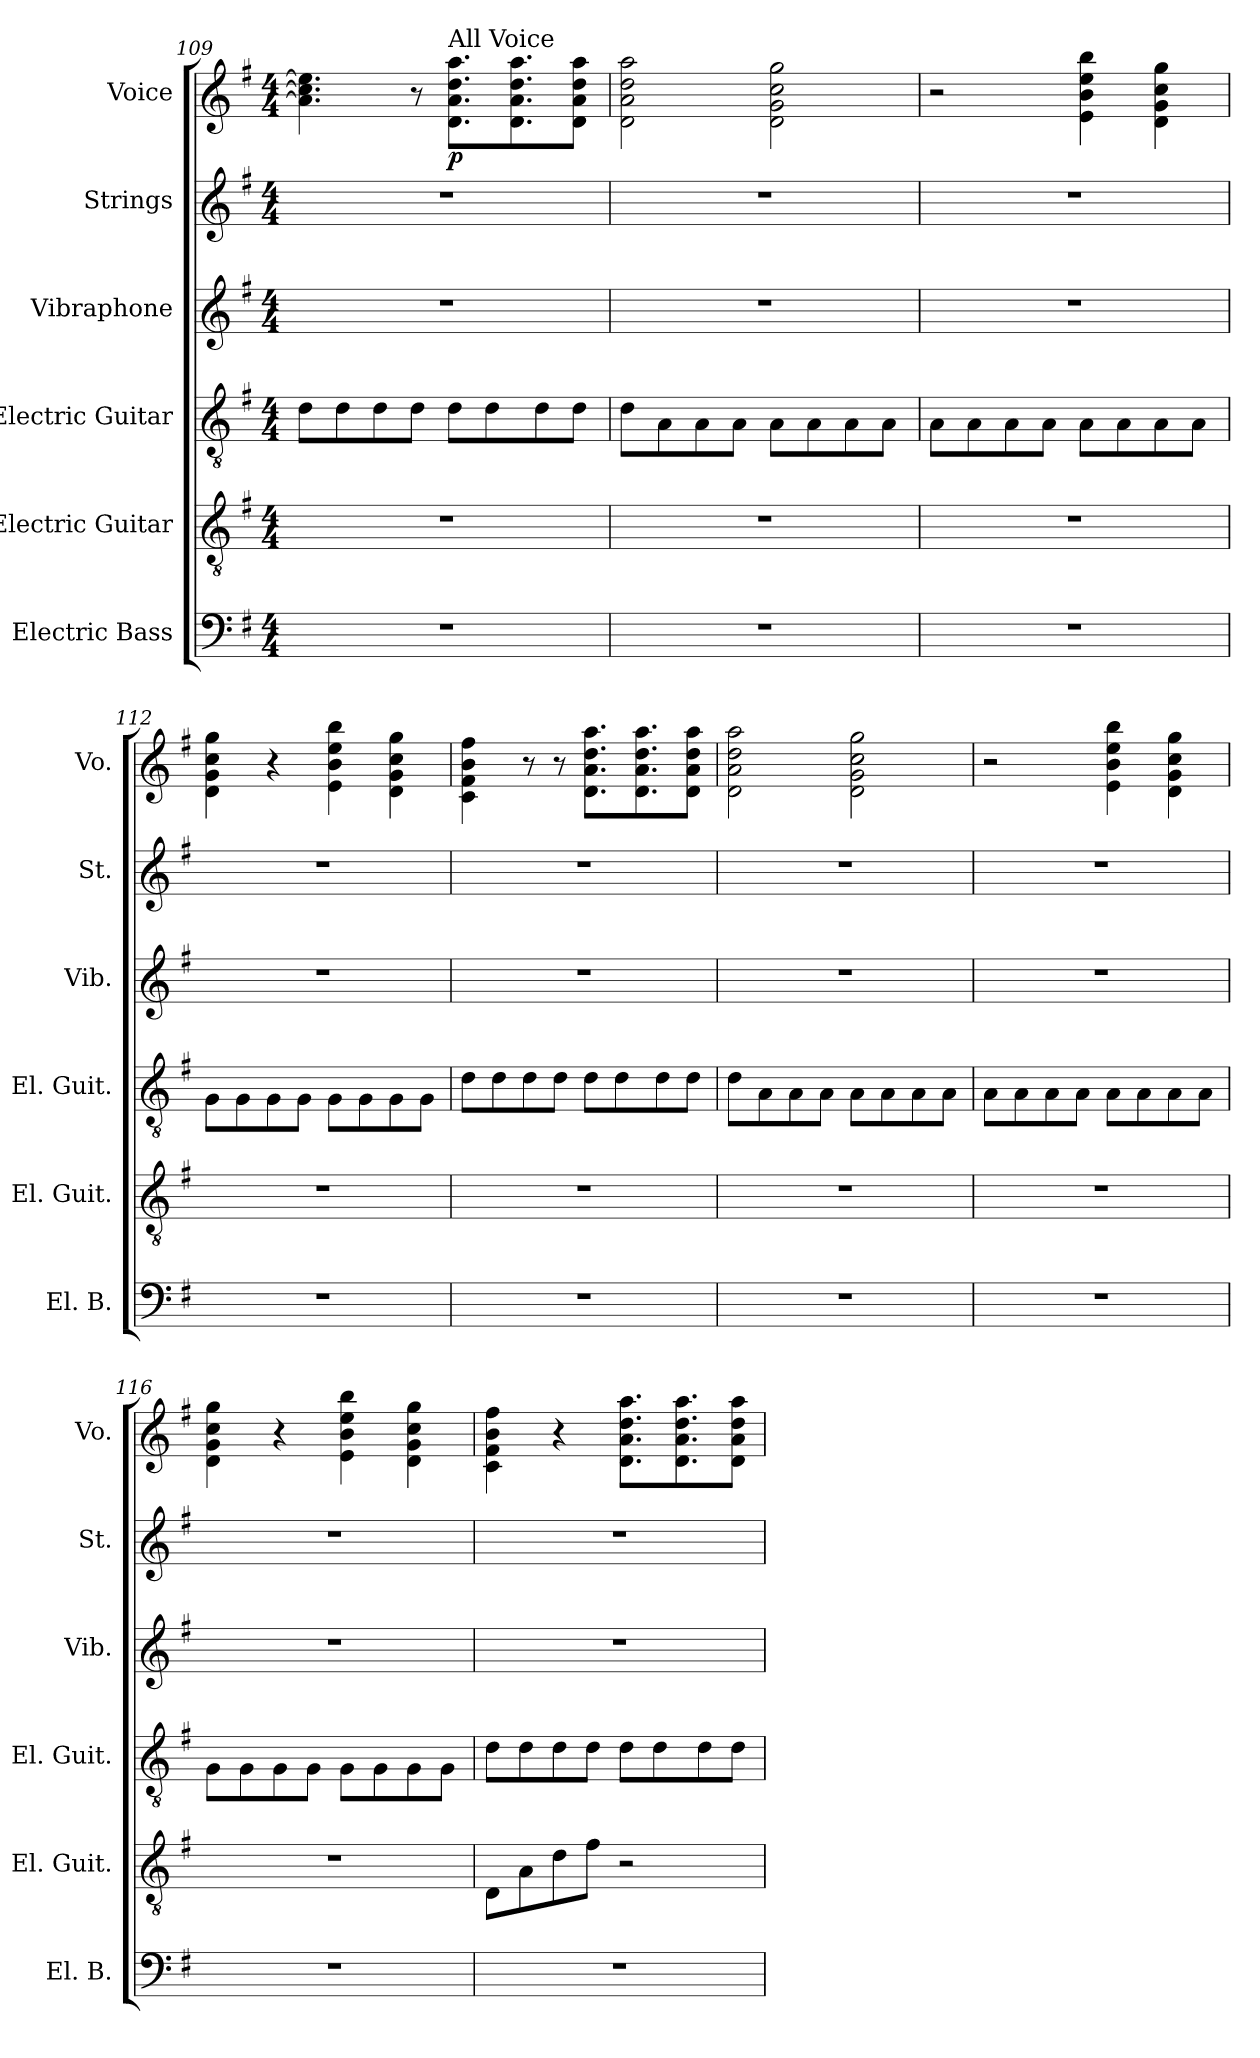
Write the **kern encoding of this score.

**kern	**kern	**kern	**kern	**kern	**kern	**dynam
*part6	*part5	*part4	*part3	*part2	*part1	*part1
*staff6	*staff5	*staff4	*staff3	*staff2	*staff1	*staff1
*I"Electric Bass	*I"Electric Guitar	*I"Electric Guitar	*I"Vibraphone	*I"Strings	*I"Voice	*
*I'El. B.	*I'El. Guit.	*I'El. Guit.	*I'Vib.	*I'St.	*I'Vo.	*
*clefF4	*clefGv2	*clefGv2	*clefG2	*clefG2	*clefG2	*
*k[f#]	*k[f#]	*k[f#]	*k[f#]	*k[f#]	*k[f#]	*
*M4/4	*M4/4	*M4/4	*M4/4	*M4/4	*M4/4	*
=109	=109	=109	=109	=109	=109	=109
1r	1r	8d\L	1r	1r	4.a]\ 4.cc]\ 4.ee]\	.
.	.	8d\	.	.	.	.
.	.	8d\	.	.	.	.
.	.	8d\J	.	.	8r	.
!	!	!	!	!	!LO:TX:a:t=All Voice	!
!	!	!	!	!	!	!LO:DY:b
.	.	8d\L	.	.	8.d\ 8.a\ 8.dd\ 8.aa\L	p
.	.	8d\	.	.	.	.
.	.	.	.	.	8.d\ 8.a\ 8.dd\ 8.aa\	.
.	.	8d\	.	.	.	.
.	.	8d\J	.	.	8d\ 8a\ 8dd\ 8aa\J	.
=110	=110	=110	=110	=110	=110	=110
1r	1r	8d\L	1r	1r	2d\ 2a\ 2dd\ 2aa\	.
.	.	8A\	.	.	.	.
.	.	8A\	.	.	.	.
.	.	8A\J	.	.	.	.
.	.	8A\L	.	.	2d\ 2g\ 2cc\ 2gg\	.
.	.	8A\	.	.	.	.
.	.	8A\	.	.	.	.
.	.	8A\J	.	.	.	.
=111	=111	=111	=111	=111	=111	=111
1r	1r	8A\L	1r	1r	2r	.
.	.	8A\	.	.	.	.
.	.	8A\	.	.	.	.
.	.	8A\J	.	.	.	.
.	.	8A\L	.	.	4e\ 4b\ 4ee\ 4bb\	.
.	.	8A\	.	.	.	.
.	.	8A\	.	.	4d\ 4g\ 4cc\ 4gg\	.
.	.	8A\J	.	.	.	.
!!LO:LB:g=z
=112	=112	=112	=112	=112	=112	=112
1r	1r	8G\L	1r	1r	4d\ 4g\ 4cc\ 4gg\	.
.	.	8G\	.	.	.	.
.	.	8G\	.	.	4r	.
.	.	8G\J	.	.	.	.
.	.	8G\L	.	.	4e\ 4b\ 4ee\ 4bb\	.
.	.	8G\	.	.	.	.
.	.	8G\	.	.	4d\ 4g\ 4cc\ 4gg\	.
.	.	8G\J	.	.	.	.
=113	=113	=113	=113	=113	=113	=113
1r	1r	8d\L	1r	1r	4c\ 4f#\ 4b\ 4ff#\	.
.	.	8d\	.	.	.	.
.	.	8d\	.	.	8r	.
.	.	8d\J	.	.	8r	.
.	.	8d\L	.	.	8.d\ 8.a\ 8.dd\ 8.aa\L	.
.	.	8d\	.	.	.	.
.	.	.	.	.	8.d\ 8.a\ 8.dd\ 8.aa\	.
.	.	8d\	.	.	.	.
.	.	8d\J	.	.	8d\ 8a\ 8dd\ 8aa\J	.
=114	=114	=114	=114	=114	=114	=114
1r	1r	8d\L	1r	1r	2d\ 2a\ 2dd\ 2aa\	.
.	.	8A\	.	.	.	.
.	.	8A\	.	.	.	.
.	.	8A\J	.	.	.	.
.	.	8A\L	.	.	2d\ 2g\ 2cc\ 2gg\	.
.	.	8A\	.	.	.	.
.	.	8A\	.	.	.	.
.	.	8A\J	.	.	.	.
=115	=115	=115	=115	=115	=115	=115
1r	1r	8A\L	1r	1r	2r	.
.	.	8A\	.	.	.	.
.	.	8A\	.	.	.	.
.	.	8A\J	.	.	.	.
.	.	8A\L	.	.	4e\ 4b\ 4ee\ 4bb\	.
.	.	8A\	.	.	.	.
.	.	8A\	.	.	4d\ 4g\ 4cc\ 4gg\	.
.	.	8A\J	.	.	.	.
!!LO:PB:g=z
=116	=116	=116	=116	=116	=116	=116
1r	1r	8G\L	1r	1r	4d\ 4g\ 4cc\ 4gg\	.
.	.	8G\	.	.	.	.
.	.	8G\	.	.	4r	.
.	.	8G\J	.	.	.	.
.	.	8G\L	.	.	4e\ 4b\ 4ee\ 4bb\	.
.	.	8G\	.	.	.	.
.	.	8G\	.	.	4d\ 4g\ 4cc\ 4gg\	.
.	.	8G\J	.	.	.	.
=117	=117	=117	=117	=117	=117	=117
1r	8D\L	8d\L	1r	1r	4c\ 4f#\ 4b\ 4ff#\	.
.	8A\	8d\	.	.	.	.
.	8d\	8d\	.	.	4r	.
.	8f#\J	8d\J	.	.	.	.
.	2r	8d\L	.	.	8.d\ 8.a\ 8.dd\ 8.aa\L	.
.	.	8d\	.	.	.	.
.	.	.	.	.	8.d\ 8.a\ 8.dd\ 8.aa\	.
.	.	8d\	.	.	.	.
.	.	8d\J	.	.	8d\ 8a\ 8dd\ 8aa\J	.
=	=	=	=	=	=	=
*-	*-	*-	*-	*-	*-	*-
